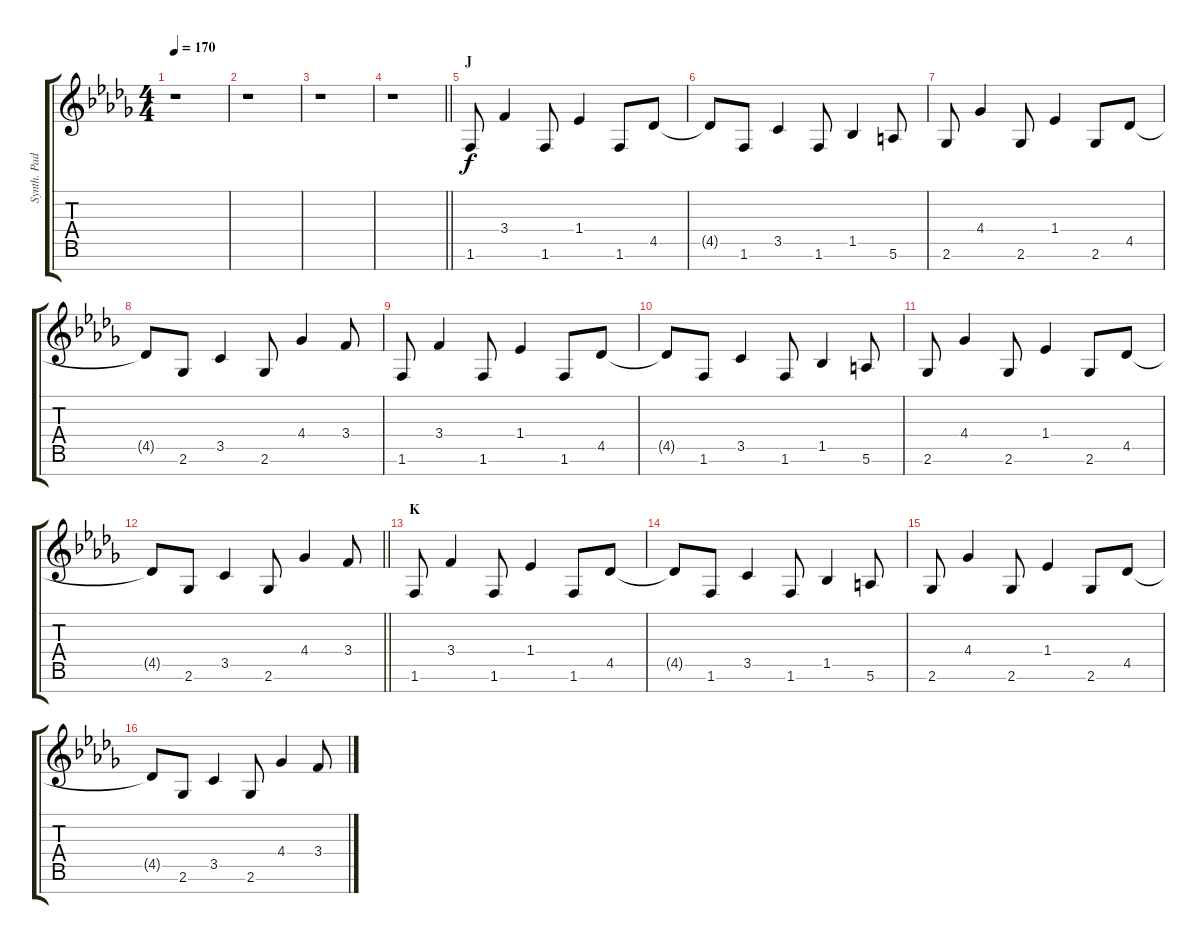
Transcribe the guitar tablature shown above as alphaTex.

\track ("Synth. Pad I" "Synth. Pad") {instrument lead1square}
\staff {score tabs}
\tuning (E5 B4 G4 D4 A3 E3 B2) {hide}
\ts (4 4)
\tempo 170
\clef g2
\ks db
r.1{dy f} |
r.1 |
r.1 |
\barLineRight lightlight
r.1 |
\section ("" "J")
1.6.8 3.4.4 1.6.8 1.4.4 1.6.8 4.5.8 |
4.5{t}.8 1.6.8 3.5.4 1.6.8 1.5.4 5.6.8 |
2.6.8 4.4.4 2.6.8 1.4.4 2.6.8 4.5.8 |
4.5{t}.8 2.6.8 3.5.4 2.6.8 4.4.4 3.4.8 |
1.6.8 3.4.4 1.6.8 1.4.4 1.6.8 4.5.8 |
4.5{t}.8 1.6.8 3.5.4 1.6.8 1.5.4 5.6.8 |
2.6.8 4.4.4 2.6.8 1.4.4 2.6.8 4.5.8 |
\barLineRight lightlight
4.5{t}.8 2.6.8 3.5.4 2.6.8 4.4.4 3.4.8 |
\section ("" "K")
1.6.8 3.4.4 1.6.8 1.4.4 1.6.8 4.5.8 |
4.5{t}.8 1.6.8 3.5.4 1.6.8 1.5.4 5.6.8 |
2.6.8 4.4.4 2.6.8 1.4.4 2.6.8 4.5.8 |
4.5{t}.8 2.6.8 3.5.4 2.6.8 4.4.4 3.4.8
